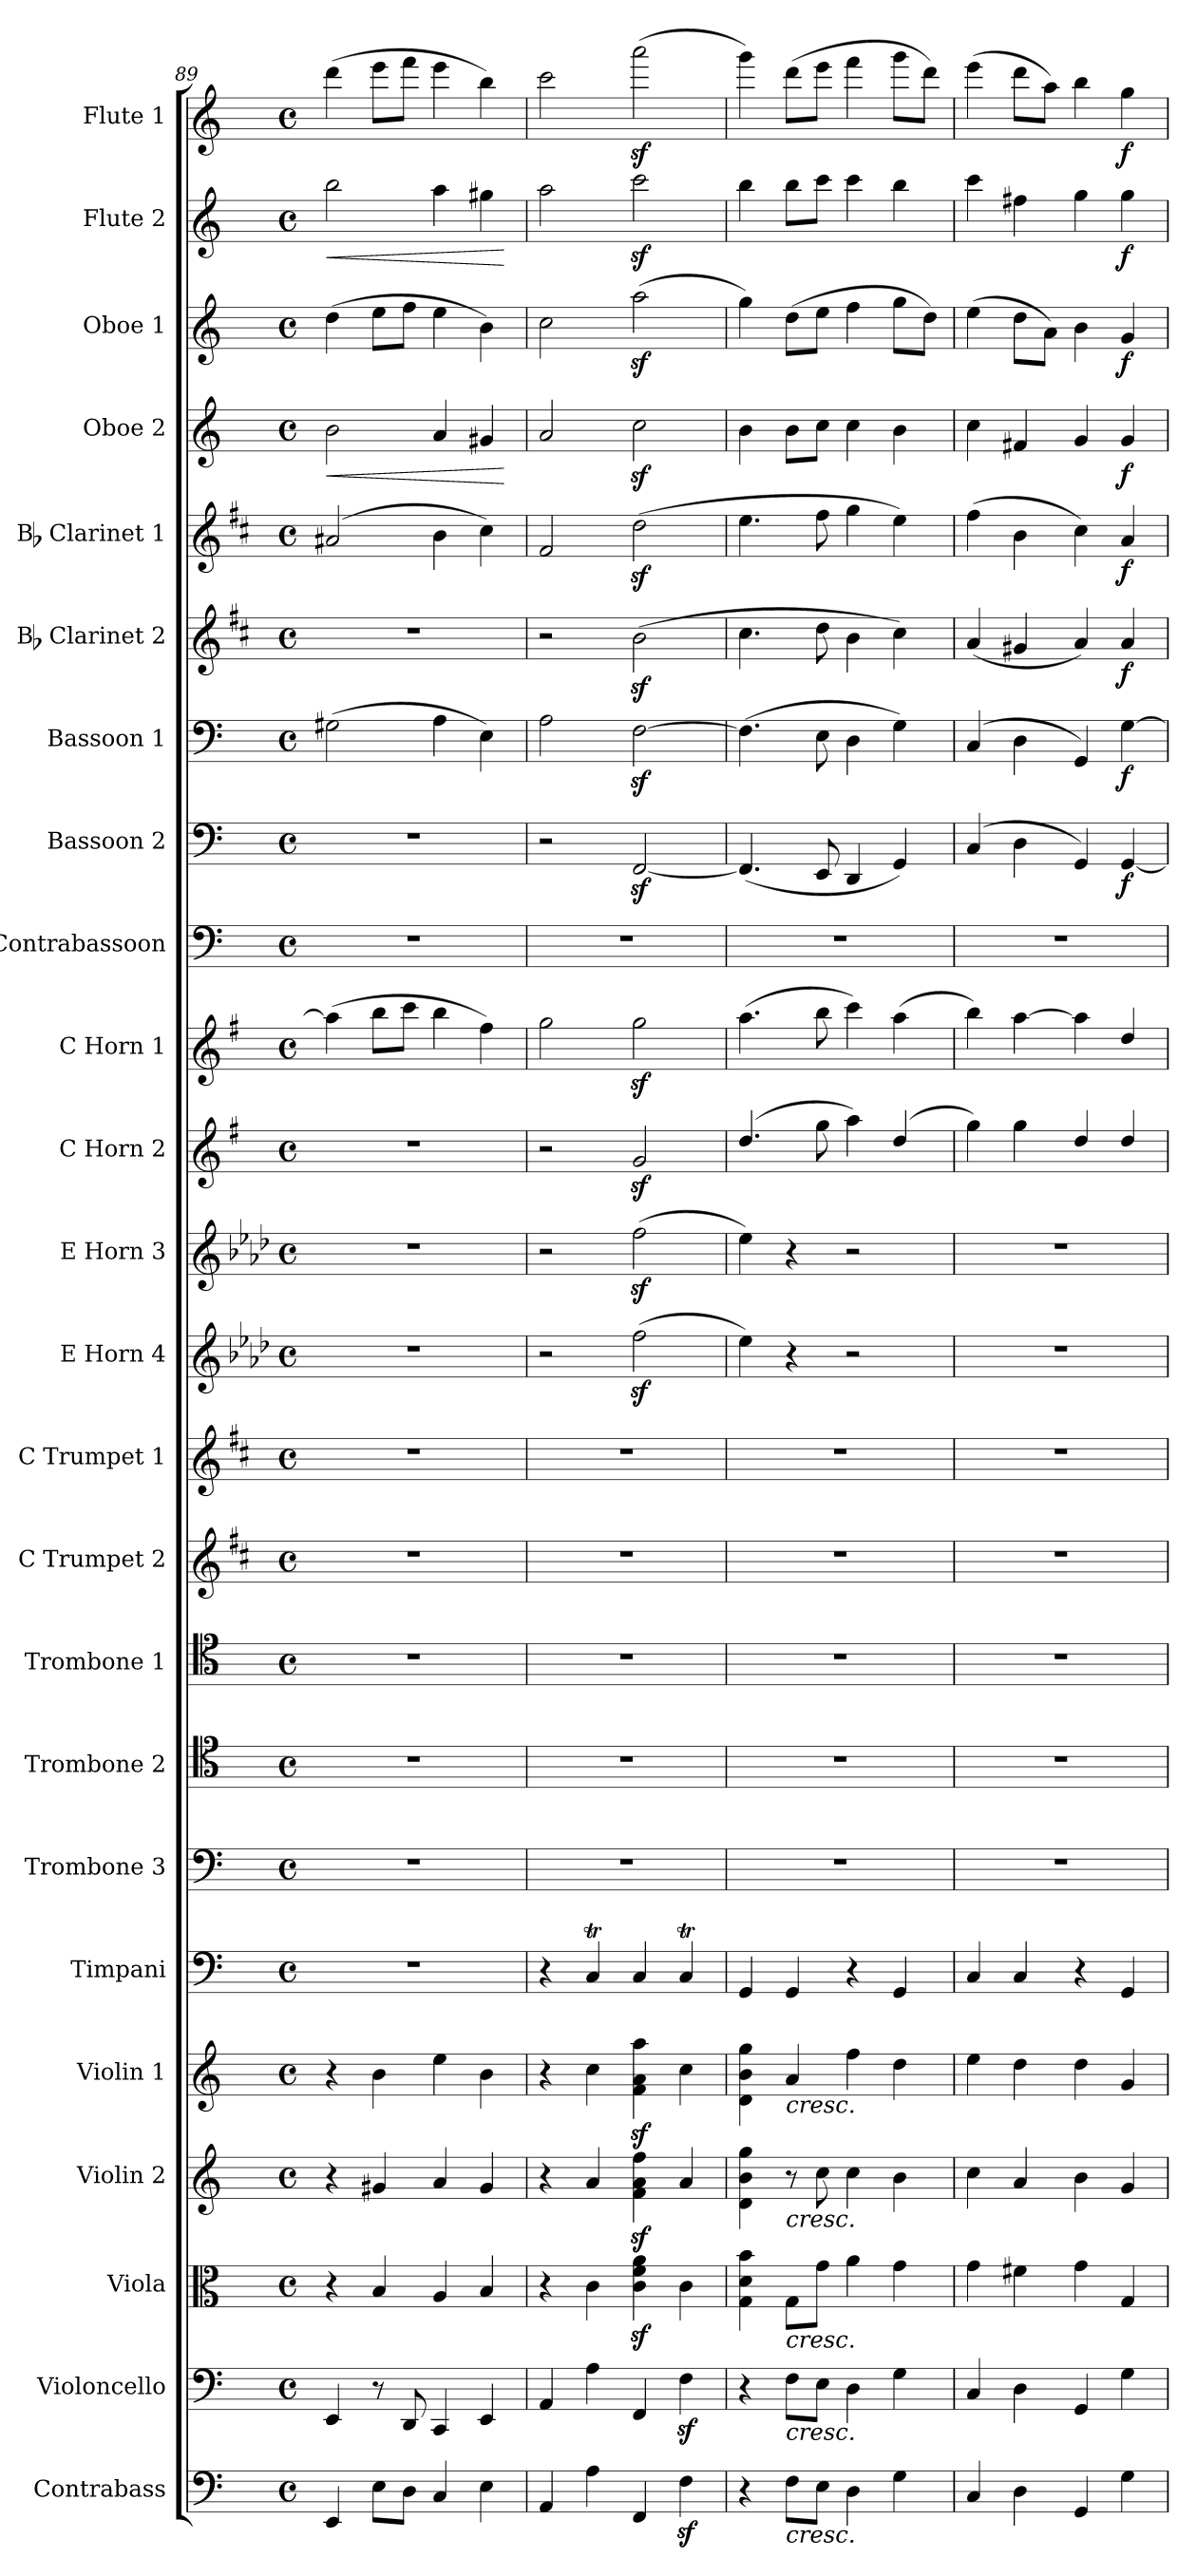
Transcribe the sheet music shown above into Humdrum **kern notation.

**kern	**kern	**kern	**kern	**kern	**kern	**kern	**kern	**kern	**kern	**kern	**kern	**kern	**kern	**kern	**kern	**kern	**dynam	**kern	**dynam	**kern	**dynam	**kern	**dynam	**kern	**dynam	**kern	**dynam	**kern	**dynam	**kern	**dynam
*part24	*part23	*part22	*part21	*part20	*part19	*part18	*part17	*part16	*part15	*part14	*part13	*part12	*part11	*part10	*part9	*part8	*part8	*part7	*part7	*part6	*part6	*part5	*part5	*part4	*part4	*part3	*part3	*part2	*part2	*part1	*part1
*staff24	*staff23	*staff22	*staff21	*staff20	*staff19	*staff18	*staff17	*staff16	*staff15	*staff14	*staff13	*staff12	*staff11	*staff10	*staff9	*staff8	*staff8	*staff7	*staff7	*staff6	*staff6	*staff5	*staff5	*staff4	*staff4	*staff3	*staff3	*staff2	*staff2	*staff1	*staff1
*I"Contrabass	*I"Violoncello	*I"Viola	*I"Violin 2	*I"Violin 1	*I"Timpani	*I"Trombone 3	*I"Trombone 2	*I"Trombone 1	*I"C Trumpet 2	*I"C Trumpet 1	*I"E Horn 4	*I"E Horn 3	*I"C Horn 2	*I"C Horn 1	*I"Contrabassoon	*I"Bassoon 2	*	*I"Bassoon 1	*	*I"Bb Clarinet 2	*	*I"Bb Clarinet 1	*	*I"Oboe 2	*	*I"Oboe 1	*	*I"Flute 2	*	*I"Flute 1	*
*I'Cb	*I'Vc	*I'Vla	*I'Vln 2	*I'Vln 1	*I'Timp	*I'Trb 3	*I'Trb 2	*I'Trb 1	*I'Tpt 2	*I'Tpt 1	*I'Hn 4	*I'Hn 3	*I'Hn 2	*I'Hn 1	*I'C Bsn	*I'Bsn 2	*	*I'Bsn 1	*	*I'Cl 2	*	*I'Cl 1	*	*I'Ob 2	*	*I'Ob 1	*	*I'Fl 2	*	*I'Fl 1	*
*clefF4	*clefF4	*clefC3	*clefG2	*clefG2	*clefF4	*clefF4	*clefC4	*clefC4	*clefG2	*clefG2	*clefG2	*clefG2	*clefG2	*clefG2	*clefF4	*clefF4	*	*clefF4	*	*clefG2	*	*clefG2	*	*clefG2	*	*clefG2	*	*clefG2	*	*clefG2	*
*ITrd7c12	*	*	*	*	*	*	*	*	*ITrd1c2	*ITrd1c2	*ITrd5c8	*ITrd5c8	*ITrd4c7	*ITrd4c7	*ITrd7c12	*	*	*	*	*ITrd1c2	*	*ITrd1c2	*	*	*	*	*	*	*	*	*
*k[]	*k[]	*k[]	*k[]	*k[]	*k[]	*k[]	*k[]	*k[]	*k[]	*k[]	*k[]	*k[]	*k[]	*k[]	*k[]	*k[]	*	*k[]	*	*k[]	*	*k[]	*	*k[]	*	*k[]	*	*k[]	*	*k[]	*
*M4/4	*M4/4	*M4/4	*M4/4	*M4/4	*M4/4	*M4/4	*M4/4	*M4/4	*M4/4	*M4/4	*M4/4	*M4/4	*M4/4	*M4/4	*M4/4	*M4/4	*	*M4/4	*	*M4/4	*	*M4/4	*	*M4/4	*	*M4/4	*	*M4/4	*	*M4/4	*
*met(c)	*met(c)	*met(c)	*met(c)	*met(c)	*met(c)	*met(c)	*met(c)	*met(c)	*met(c)	*met(c)	*met(c)	*met(c)	*met(c)	*met(c)	*met(c)	*met(c)	*	*met(c)	*	*met(c)	*	*met(c)	*	*met(c)	*	*met(c)	*	*met(c)	*	*met(c)	*
=89	=89	=89	=89	=89	=89	=89	=89	=89	=89	=89	=89	=89	=89	=89	=89	=89	=89	=89	=89	=89	=89	=89	=89	=89	=89	=89	=89	=89	=89	=89	=89
!	!	!	!	!	!	!	!	!	!	!	!	!	!	!	!	!	!	!	!	!	!	!	!	!	!LO:HP:b	!	!	!	!LO:HP:b	!	!
4EEE/	4EE/	4r	4r	4r	1r	1r	1r	1r	1r	1r	1r	1r	1r	(4dd\]	1r	1r	.	(2G#X\	.	1r	.	(2g#X/	.	2b\	<	(4dd\	.	2bb\	<	(4ddd\	.
8EE\L	8r	4B/	4g#X/	4b\	.	.	.	.	.	.	.	.	.	8ee\L	.	.	.	.	.	.	.	.	.	.	.	8ee\L	.	.	.	8eee\L	.
8DD\J	8DD/	.	.	.	.	.	.	.	.	.	.	.	.	8ff\J	.	.	.	.	.	.	.	.	.	.	.	8ff\J	.	.	.	8fff\J	.
4CC/	4CC/	4A/	4a/	4ee\	.	.	.	.	.	.	.	.	.	4ee\	.	.	.	4A\	.	.	.	4a\	.	4a/	.	4ee\	.	4aa\	.	4eee\	.
4EE\	4EE/	4B/	4g#/	4b\	.	.	.	.	.	.	.	.	.	4b\)	.	.	.	4E\)	.	.	.	4b\)	.	4g#X/	.	4b\)	.	4gg#X\	.	4bb\)	.
.	.	.	.	.	.	.	.	.	.	.	.	.	.	.	.	.	.	.	.	.	.	.	.	.	[	.	.	.	[	.	.
=90	=90	=90	=90	=90	=90	=90	=90	=90	=90	=90	=90	=90	=90	=90	=90	=90	=90	=90	=90	=90	=90	=90	=90	=90	=90	=90	=90	=90	=90	=90	=90
4AAA/	4AA/	4r	4r	4r	4r	1r	1r	1r	1r	1r	2r	2r	2r	2cc\	1r	2r	.	2A\	.	2r	.	2e/	.	2a/	.	2cc\	.	2aa\	.	2ccc\	.
4AA\	4A\	4c\	4a/	4cc\	4CT/	.	.	.	.	.	.	.	.	.	.	.	.	.	.	.	.	.	.	.	.	.	.	.	.	.	.
4FFF/	4FF/	4c\z< 4f\z< 4a\z<	4f\z< 4a\z< 4ff\z<	4f\z< 4a\z< 4aa\z<	4C/	.	.	.	.	.	(2az<\	(2az<\	2cz</	2ccz<\	.	[2FFz</	.	[2Fz<\	.	(2az<\	.	(2ccz<\	.	2ccz<\	.	(2aaz<\	.	2cccz<\	.	(2aaaz<\	.
4FFz<\	4Fz<\	4c\	4a/	4cc\	4CT/	.	.	.	.	.	.	.	.	.	.	.	.	.	.	.	.	.	.	.	.	.	.	.	.	.	.
=91	=91	=91	=91	=91	=91	=91	=91	=91	=91	=91	=91	=91	=91	=91	=91	=91	=91	=91	=91	=91	=91	=91	=91	=91	=91	=91	=91	=91	=91	=91	=91
4r	4r	4G\ 4d\ 4b\	4d\ 4b\ 4gg\	4d\ 4b\ 4gg\	4GG/	1r	1r	1r	1r	1r	4g\)	4g\)	(4.g/	(4.dd\	1r	(4.FF/]	.	(4.F\]	.	4.b\	.	4.dd\	.	4b\	.	4gg\)	.	4bb\	.	4ggg\)	.
!	!	!	!	!LO:TX:b:i:t=cresc.	!	!	!	!	!	!	!	!	!	!	!	!	!	!	!	!	!	!	!	!	!	!	!	!	!	!	!
!	!	!	!LO:TX:b:i:t=cresc.	!	!	!	!	!	!	!	!	!	!	!	!	!	!	!	!	!	!	!	!	!	!	!	!	!	!	!	!
!	!	!LO:TX:b:i:t=cresc.	!	!	!	!	!	!	!	!	!	!	!	!	!	!	!	!	!	!	!	!	!	!	!	!	!	!	!	!	!
!	!LO:TX:b:i:t=cresc.	!	!	!	!	!	!	!	!	!	!	!	!	!	!	!	!	!	!	!	!	!	!	!	!	!	!	!	!	!	!
!LO:TX:b:i:t=cresc.	!	!	!	!	!	!	!	!	!	!	!	!	!	!	!	!	!	!	!	!	!	!	!	!	!	!	!	!	!	!	!
8FF\L	8F\L	8G\L	8r	4a/	4GG/	.	.	.	.	.	4r	4r	.	.	.	.	.	.	.	.	.	.	.	8b\L	.	(8dd\L	.	8bb\L	.	(8ddd\L	.
8EE\J	8E\J	8g\J	8cc\	.	.	.	.	.	.	.	.	.	8cc\	8ee\	.	8EE/	.	8E\	.	8cc\	.	8ee\	.	8cc\J	.	8ee\J	.	8ccc\J	.	8eee\J	.
4DD\	4D\	4a\	4cc\	4ff\	4r	.	.	.	.	.	2r	2r	4dd\)	4ff\)	.	4DD/	.	4D\	.	4a\	.	4ff\	.	4cc\	.	4ff\	.	4ccc\	.	4fff\	.
4GG\	4G\	4g\	4b\	4dd\	4GG/	.	.	.	.	.	.	.	(4g/	(4dd\	.	4GG/)	.	4G\)	.	4b\)	.	4dd\)	.	4b\	.	8gg\L	.	4bb\	.	8ggg\L	.
.	.	.	.	.	.	.	.	.	.	.	.	.	.	.	.	.	.	.	.	.	.	.	.	.	.	8dd\J)	.	.	.	8ddd\J)	.
=92	=92	=92	=92	=92	=92	=92	=92	=92	=92	=92	=92	=92	=92	=92	=92	=92	=92	=92	=92	=92	=92	=92	=92	=92	=92	=92	=92	=92	=92	=92	=92
4CC/	4C/	4g\	4cc\	4ee\	4C/	1r	1r	1r	1r	1r	1r	1r	4cc\)	4ee\)	1r	(4C/	.	(4C/	.	(4g/	.	(4ee\	.	4cc\	.	(4ee\	.	4ccc\	.	(4eee\	.
4DD\	4D\	4f#X\	4a/	4dd\	4C/	.	.	.	.	.	.	.	4cc\	[4dd\	.	4D\	.	4D\	.	4f#X/	.	4a\	.	4f#X/	.	8dd\L	.	4ff#X\	.	8ddd\L	.
.	.	.	.	.	.	.	.	.	.	.	.	.	.	.	.	.	.	.	.	.	.	.	.	.	.	8a\J)	.	.	.	8aa\J)	.
4GGG/	4GG/	4g\	4b\	4dd\	4r	.	.	.	.	.	.	.	4g/	4dd\]	.	4GG/)	.	4GG/)	.	4g/)	.	4b\)	.	4g/	.	4b\	.	4gg\	.	4bb\	.
!	!	!	!	!	!	!	!	!	!	!	!	!	!	!	!	!	!LO:DY:b	!	!LO:DY:b	!	!LO:DY:b	!	!LO:DY:b	!	!LO:DY:b	!	!LO:DY:b	!	!LO:DY:b	!	!LO:DY:b
4GG\	4G\	4G/	4g/	4g/	4GG/	.	.	.	.	.	.	.	4g/	4g/	.	[4GG/	f	[4G\	f	4g/	f	4g/	f	4g/	f	4g/	f	4gg\	f	4gg\	f
=	=	=	=	=	=	=	=	=	=	=	=	=	=	=	=	=	=	=	=	=	=	=	=	=	=	=	=	=	=	=	=
*-	*-	*-	*-	*-	*-	*-	*-	*-	*-	*-	*-	*-	*-	*-	*-	*-	*-	*-	*-	*-	*-	*-	*-	*-	*-	*-	*-	*-	*-	*-	*-
